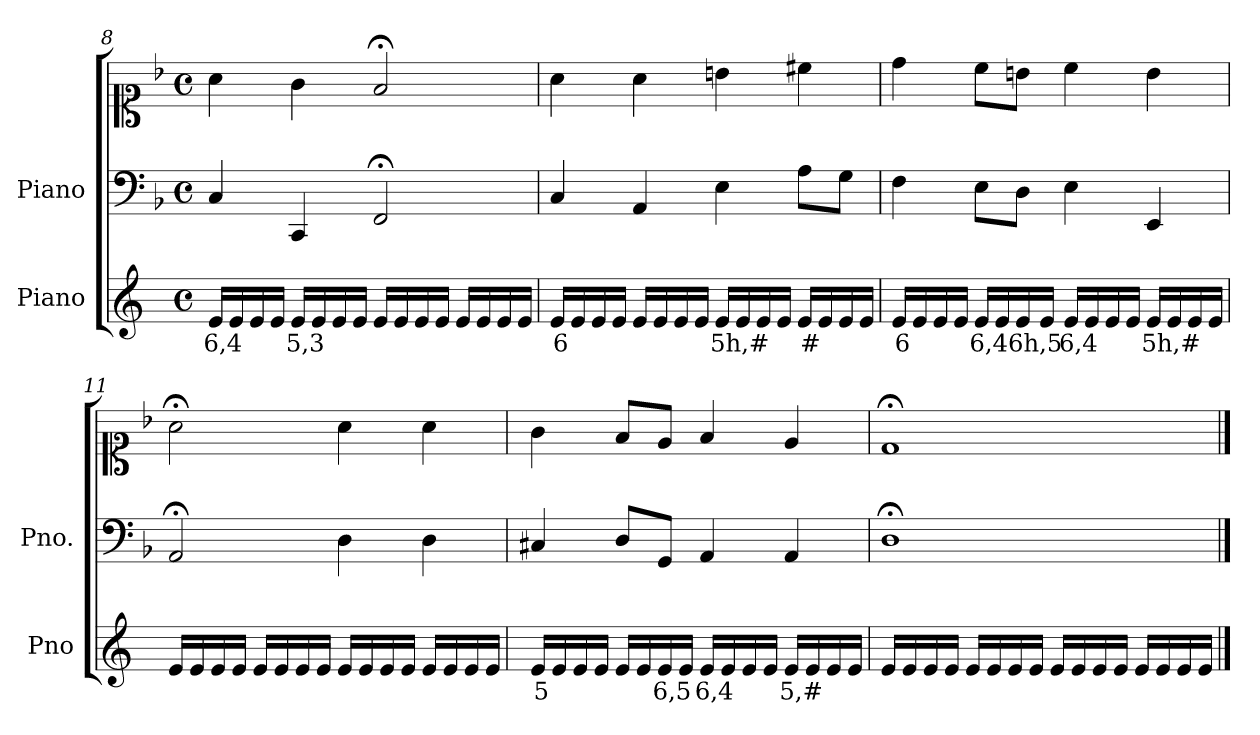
**kern	**text	**kern	**kern
*part2	*part2	*part1	*part1
*staff3	*staff3	*staff2	*staff1
*I"Piano	*	*I"Piano	*
*I'Pno	*	*I'Pno.	*
*clefG2	*	*clefF4	*clefC1
*k[]	*	*k[b-]	*k[b-]
*M4/4	*	*M4/4	*M4/4
*met(c)	*	*met(c)	*met(c)
=8	=8	=8	=8
!	!LO:LY:b	!	!
16e/LL	6,4	4C/	4a\
16e/	.	.	.
16e/	.	.	.
16e/JJ	.	.	.
!	!LO:LY:b	!	!
16e/LL	5,3	4CC/	4g\
16e/	.	.	.
16e/	.	.	.
16e/JJ	.	.	.
16e/LL	.	2FF;</	2f;</
16e/	.	.	.
16e/	.	.	.
16e/JJ	.	.	.
16e/LL	.	.	.
16e/	.	.	.
16e/	.	.	.
16e/JJ	.	.	.
=9	=9	=9	=9
!	!LO:LY:b	!	!
16e/LL	6	4C/	4a\
16e/	.	.	.
16e/	.	.	.
16e/JJ	.	.	.
16e/LL	.	4AA/	4a\
16e/	.	.	.
16e/	.	.	.
16e/JJ	.	.	.
!	!LO:LY:b	!	!
16e/LL	5h,#	4E\	4bn\
16e/	.	.	.
16e/	.	.	.
16e/JJ	.	.	.
!	!LO:LY:b	!	!
16e/LL	#	8A\L	4cc#X\
16e/	.	.	.
!	!LO:LY:b	!	!
16e/	_	8G\J	.
16e/JJ	.	.	.
=10	=10	=10	=10
!	!LO:LY:b	!	!
16e/LL	6	4F\	4dd\
16e/	.	.	.
16e/	.	.	.
16e/JJ	.	.	.
!	!LO:LY:b	!	!
16e/LL	6,4	8E\L	8cc\L
16e/	.	.	.
!	!LO:LY:b	!	!
16e/	6h,5	8D\J	8bn\J
16e/JJ	.	.	.
!	!LO:LY:b	!	!
16e/LL	6,4	4E\	4cc\
16e/	.	.	.
16e/	.	.	.
16e/JJ	.	.	.
!	!LO:LY:b	!	!
16e/LL	5h,#	4EE/	4b\
16e/	.	.	.
16e/	.	.	.
16e/JJ	.	.	.
=11	=11	=11	=11
16e/LL	.	2AA;</	2a;<\
16e/	.	.	.
16e/	.	.	.
16e/JJ	.	.	.
16e/LL	.	.	.
16e/	.	.	.
16e/	.	.	.
16e/JJ	.	.	.
16e/LL	.	4D\	4a\
16e/	.	.	.
16e/	.	.	.
16e/JJ	.	.	.
16e/LL	.	4D\	4a\
16e/	.	.	.
16e/	.	.	.
16e/JJ	.	.	.
=12	=12	=12	=12
!	!LO:LY:b	!	!
16e/LL	5	4C#X/	4g\
16e/	.	.	.
16e/	.	.	.
16e/JJ	.	.	.
16e/LL	.	8D/L	8f/L
16e/	.	.	.
!	!LO:LY:b	!	!
16e/	6,5	8GG/J	8e/J
16e/JJ	.	.	.
!	!LO:LY:b	!	!
16e/LL	6,4	4AA/	4f/
16e/	.	.	.
16e/	.	.	.
16e/JJ	.	.	.
!	!LO:LY:b	!	!
16e/LL	5,#	4AA/	4e/
16e/	.	.	.
16e/	.	.	.
16e/JJ	.	.	.
=13	=13	=13	=13
16e/LL	.	1D;<	1d;<
16e/	.	.	.
16e/	.	.	.
16e/JJ	.	.	.
16e/LL	.	.	.
16e/	.	.	.
16e/	.	.	.
16e/JJ	.	.	.
16e/LL	.	.	.
16e/	.	.	.
16e/	.	.	.
16e/JJ	.	.	.
16e/LL	.	.	.
16e/	.	.	.
16e/	.	.	.
16e/JJ	.	.	.
==	==	==	==
*-	*-	*-	*-
